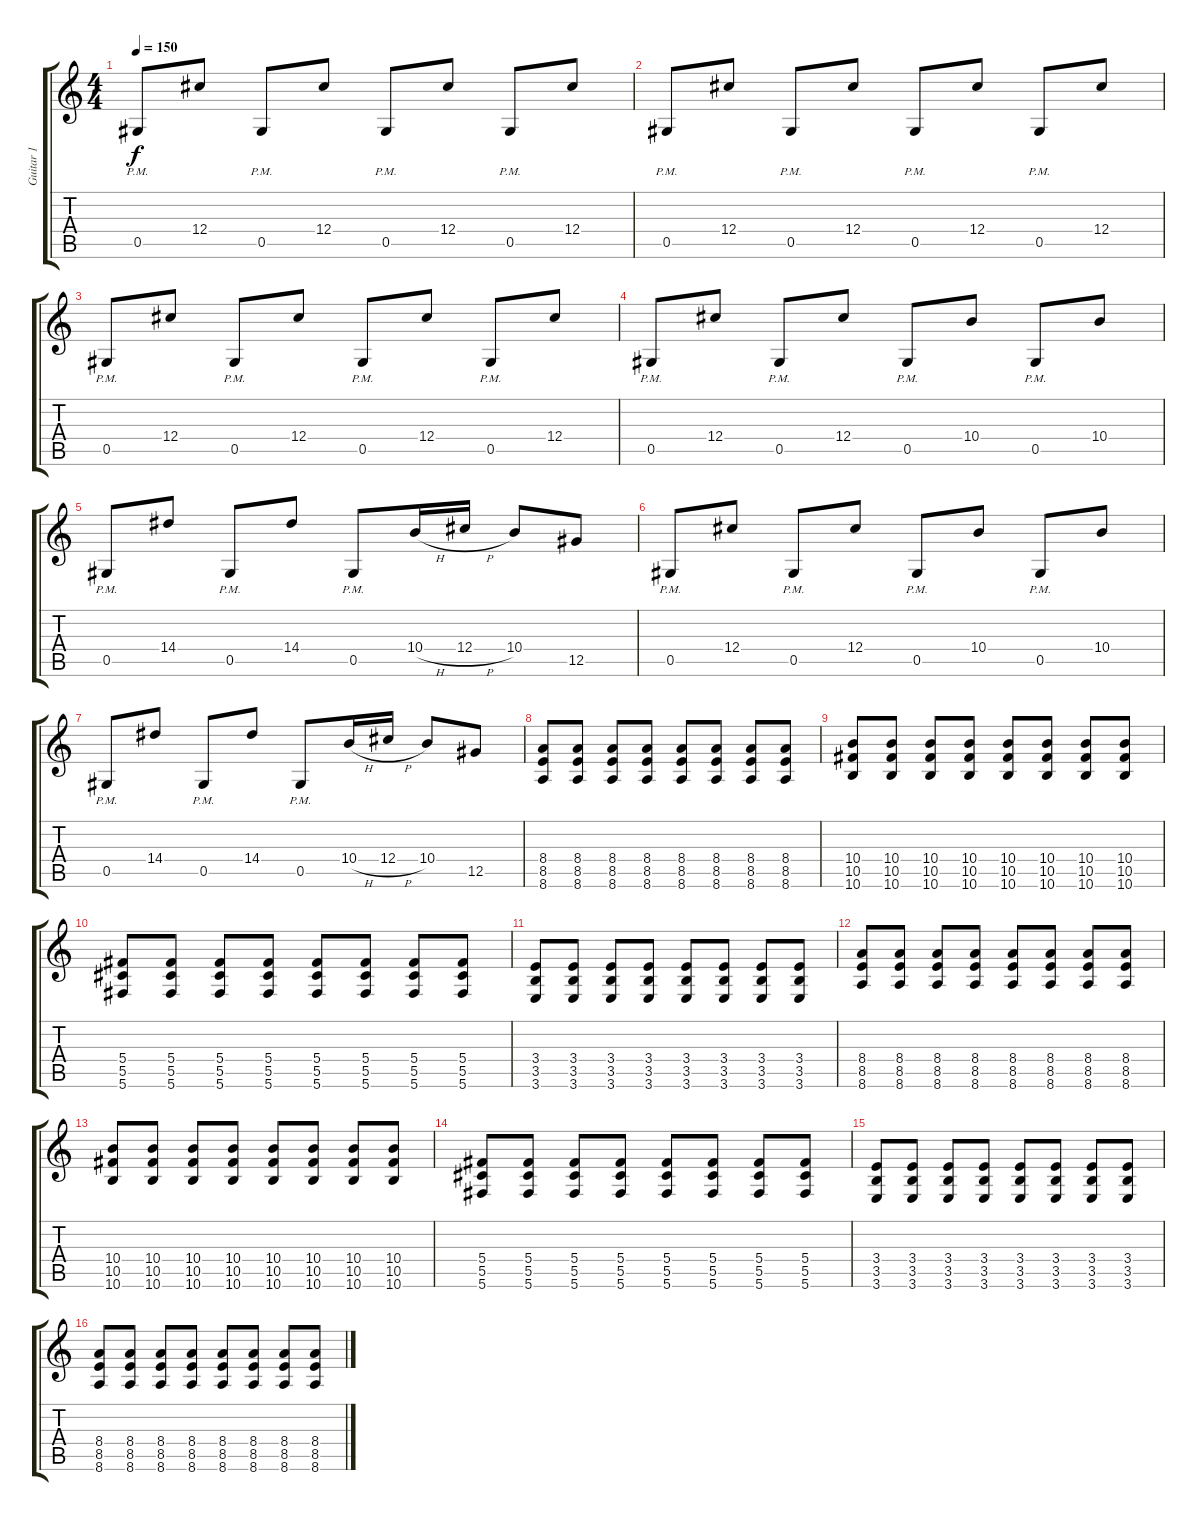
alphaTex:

\track ("Guitar 1" "Guitar 1") {instrument distortionguitar}
\staff {score tabs}
\tuning (Eb4 Bb3 Gb3 Db3 Ab2 Db2) {hide}
\ts (4 4)
\tempo 150
\clef g2
\ks c
0.5{pm}.8{dy f} 12.4.8 0.5{pm}.8 12.4.8 0.5{pm}.8 12.4.8 0.5{pm}.8 12.4.8 |
0.5{pm}.8 12.4.8 0.5{pm}.8 12.4.8 0.5{pm}.8 12.4.8 0.5{pm}.8 12.4.8 |
0.5{pm}.8 12.4.8 0.5{pm}.8 12.4.8 0.5{pm}.8 12.4.8 0.5{pm}.8 12.4.8 |
0.5{pm}.8 12.4.8 0.5{pm}.8 12.4.8 0.5{pm}.8 10.4.8 0.5{pm}.8 10.4.8 |
0.5{pm}.8 14.4.8 0.5{pm}.8 14.4.8 0.5{pm}.8 10.4{h}.16 12.4{h}.16 10.4.8 12.5.8 |
0.5{pm}.8 12.4.8 0.5{pm}.8 12.4.8 0.5{pm}.8 10.4.8 0.5{pm}.8 10.4.8 |
0.5{pm}.8 14.4.8 0.5{pm}.8 14.4.8 0.5{pm}.8 10.4{h}.16 12.4{h}.16 10.4.8 12.5.8 |
(8.4 8.5 8.6).8 (8.4 8.5 8.6).8 (8.4 8.5 8.6).8 (8.4 8.5 8.6).8 (8.4 8.5 8.6).8 (8.4 8.5 8.6).8 (8.4 8.5 8.6).8 (8.4 8.5 8.6).8 |
(10.4 10.5 10.6).8 (10.4 10.5 10.6).8 (10.4 10.5 10.6).8 (10.4 10.5 10.6).8 (10.4 10.5 10.6).8 (10.4 10.5 10.6).8 (10.4 10.5 10.6).8 (10.4 10.5 10.6).8 |
(5.4 5.5 5.6).8 (5.4 5.5 5.6).8 (5.4 5.5 5.6).8 (5.4 5.5 5.6).8 (5.4 5.5 5.6).8 (5.4 5.5 5.6).8 (5.4 5.5 5.6).8 (5.4 5.5 5.6).8 |
(3.4 3.5 3.6).8 (3.4 3.5 3.6).8 (3.4 3.5 3.6).8 (3.4 3.5 3.6).8 (3.4 3.5 3.6).8 (3.4 3.5 3.6).8 (3.4 3.5 3.6).8 (3.4 3.5 3.6).8 |
(8.4 8.5 8.6).8 (8.4 8.5 8.6).8 (8.4 8.5 8.6).8 (8.4 8.5 8.6).8 (8.4 8.5 8.6).8 (8.4 8.5 8.6).8 (8.4 8.5 8.6).8 (8.4 8.5 8.6).8 |
(10.4 10.5 10.6).8 (10.4 10.5 10.6).8 (10.4 10.5 10.6).8 (10.4 10.5 10.6).8 (10.4 10.5 10.6).8 (10.4 10.5 10.6).8 (10.4 10.5 10.6).8 (10.4 10.5 10.6).8 |
(5.4 5.5 5.6).8 (5.4 5.5 5.6).8 (5.4 5.5 5.6).8 (5.4 5.5 5.6).8 (5.4 5.5 5.6).8 (5.4 5.5 5.6).8 (5.4 5.5 5.6).8 (5.4 5.5 5.6).8 |
(3.4 3.5 3.6).8 (3.4 3.5 3.6).8 (3.4 3.5 3.6).8 (3.4 3.5 3.6).8 (3.4 3.5 3.6).8 (3.4 3.5 3.6).8 (3.4 3.5 3.6).8 (3.4 3.5 3.6).8 |
(8.4 8.5 8.6).8 (8.4 8.5 8.6).8 (8.4 8.5 8.6).8 (8.4 8.5 8.6).8 (8.4 8.5 8.6).8 (8.4 8.5 8.6).8 (8.4 8.5 8.6).8 (8.4 8.5 8.6).8
